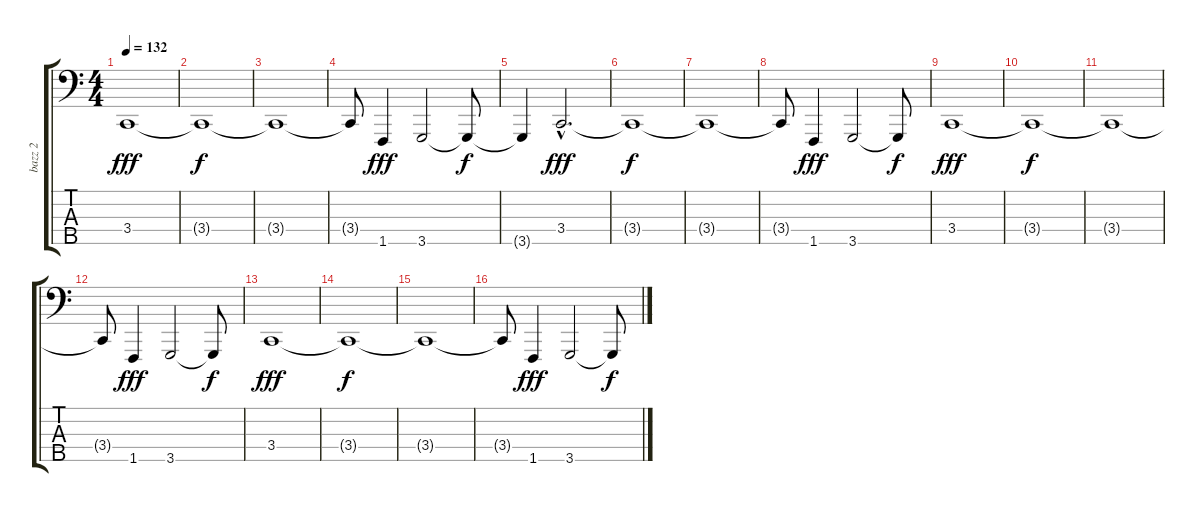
\track ("bazz 2" "bazz 2") {instrument pad3polysynth}
\staff {score tabs}
\tuning (D3 G2 D2 A1 E1) {hide}
\ts (4 4)
\tempo 132
\clef f4
\ks c
3.4.1{dy fff instrument pad3polysynth} |
3.4{t}.1{dy f} |
3.4{t}.1 |
3.4{t}.8 1.5.4{dy fff} 3.5.2 3.5{t}.8{dy f} |
3.5{t}.4 3.4{hac}.2{d dy fff} |
3.4{t}.1{dy f} |
3.4{t}.1 |
3.4{t}.8 1.5.4{dy fff} 3.5.2 3.5{t}.8{dy f} |
3.4.1{dy fff} |
3.4{t}.1{dy f} |
3.4{t}.1 |
3.4{t}.8 1.5.4{dy fff} 3.5.2 3.5{t}.8{dy f} |
3.4.1{dy fff} |
3.4{t}.1{dy f} |
3.4{t}.1 |
3.4{t}.8 1.5.4{dy fff} 3.5.2 3.5{t}.8{dy f}
